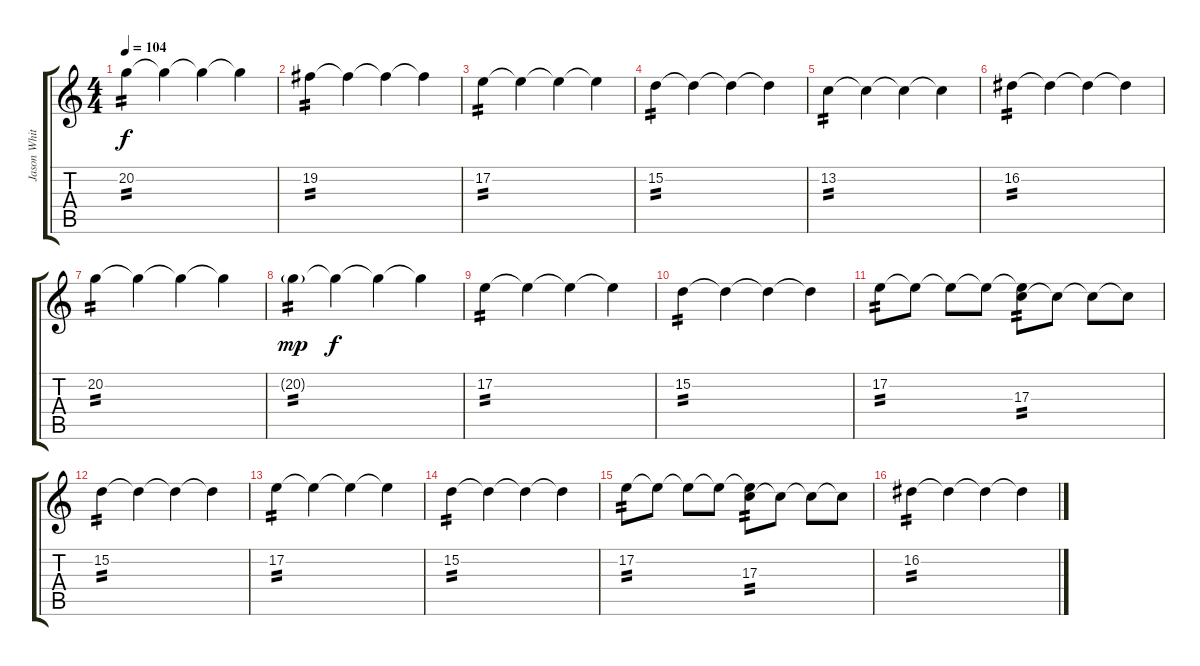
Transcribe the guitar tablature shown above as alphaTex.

\track ("Jason White" "Jason Whit") {instrument vibraphone}
\staff {score tabs}
\tuning (E4 B3 G3 D3 A2 E2) {hide}
\ts (4 4)
\tempo 104
\clef g2
\ks c
20.2.4{tp 2 dy f volume 16} 20.2{t}.4{volume 4} 20.2{t}.4 20.2{t}.4 |
19.2.4{tp 2 volume 16} 19.2{t}.4{volume 4} 19.2{t}.4 19.2{t}.4 |
17.2.4{tp 2 volume 16} 17.2{t}.4{volume 0} 17.2{t}.4 17.2{t}.4 |
15.2.4{tp 2 volume 16} 15.2{t}.4{volume 0} 15.2{t}.4 15.2{t}.4 |
13.2.4{tp 2 volume 16} 13.2{t}.4{volume 0} 13.2{t}.4 13.2{t}.4 |
16.2.4{tp 2 volume 16} 16.2{t}.4{volume 0} 16.2{t}.4 16.2{t}.4 |
20.2.4{tp 2 volume 16} 20.2{t}.4{volume 0} 20.2{t}.4 20.2{t}.4 |
20.2{g}.4{tp 2 dy mp volume 16} 20.2{t}.4{dy f volume 0} 20.2{t}.4 20.2{t}.4 |
17.2.4{tp 2 volume 16} 17.2{t}.4{volume 0} 17.2{t}.4 17.2{t}.4 |
15.2.4{tp 2 volume 16} 15.2{t}.4{volume 0} 15.2{t}.4 15.2{t}.4 |
17.2.8{tp 2 volume 16} 17.2{t}.8{volume 4} 17.2{t}.8 17.2{t}.8 (17.2{t} 17.3).8{tp 2 volume 16} 17.3{t}.8{volume 4} 17.3{t}.8 17.3{t}.8 |
15.2.4{tp 2 volume 16} 15.2{t}.4{volume 0} 15.2{t}.4 15.2{t}.4 |
17.2.4{tp 2 volume 16} 17.2{t}.4{volume 0} 17.2{t}.4 17.2{t}.4 |
15.2.4{tp 2 volume 16} 15.2{t}.4{volume 0} 15.2{t}.4 15.2{t}.4 |
17.2.8{tp 2 volume 16} 17.2{t}.8{volume 4} 17.2{t}.8 17.2{t}.8 (17.2{t} 17.3).8{tp 2 volume 16} 17.3{t}.8{volume 4} 17.3{t}.8 17.3{t}.8 |
16.2.4{tp 2 volume 16} 16.2{t}.4{volume 0} 16.2{t}.4 16.2{t}.4
